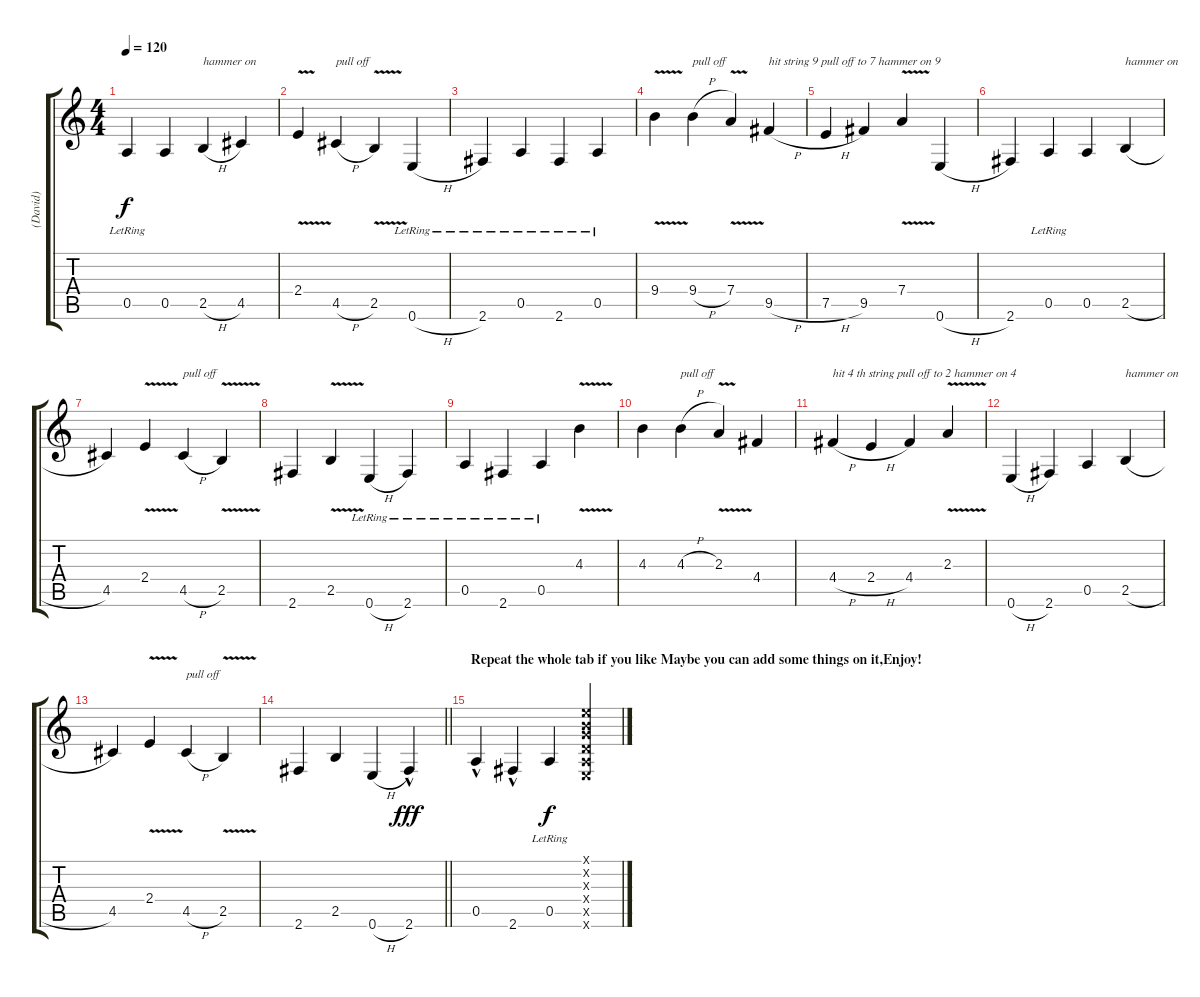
\track ("(David)" "(David)") {instrument acousticguitarsteel}
\staff {score tabs}
\tuning (E4 B3 G3 D3 A2 E2) {hide}
\ts (4 4)
\tempo 120
\clef g2
\ks c
0.5{lr}.4{dy f} 0.5.4 2.5{h}.4{txt "hammer on"} 4.5.4 |
2.4{v}.4 4.5{h}.4{txt "pull off"} 2.5{v}.4 0.6{h lr}.4 |
2.6{lr}.4 0.5{lr}.4 2.6{lr}.4 0.5{lr}.4 |
9.4{v}.4 9.4{h}.4{txt "pull off"} 7.4{v}.4 9.5{h}.4{txt "hit string 9 pull off to 7 hammer on 9"} |
7.5{h}.4 9.5.4 7.4{v}.4 0.6{h}.4 |
2.6.4 0.5{lr}.4 0.5.4 2.5{h}.4{txt "hammer on"} |
4.5.4 2.4{v}.4 4.5{h}.4{txt "pull off"} 2.5{v}.4 |
2.6.4 2.5{v}.4 0.6{h lr}.4 2.6{lr}.4 |
0.5{lr}.4 2.6{lr}.4 0.5{lr}.4 4.3{v}.4 |
4.3.4 4.3{h}.4{txt "pull off"} 2.3{v}.4 4.4.4 |
4.4{h}.4{txt "hit 4 th string pull off to 2 hammer on 4"} 2.4{h}.4 4.4.4 2.3{v}.4 |
0.6{h}.4 2.6.4 0.5.4 2.5{h}.4{txt "hammer on"} |
4.5.4 2.4{v}.4 4.5{h}.4{txt "pull off"} 2.5{v}.4 |
\barLineRight lightlight
2.6.4 2.5.4 0.6{h}.4 2.6{hac}.4{dy fff} |
\section ("" "Repeat the whole tab if you like Maybe you can add some things on it,Enjoy!")
0.5{hac}.4 2.6{hac}.4 0.5{lr}.4{dy f} (0.1{x} 0.2{x} 0.3{x} 0.4{x} 0.5{x} 0.6{x}).4
